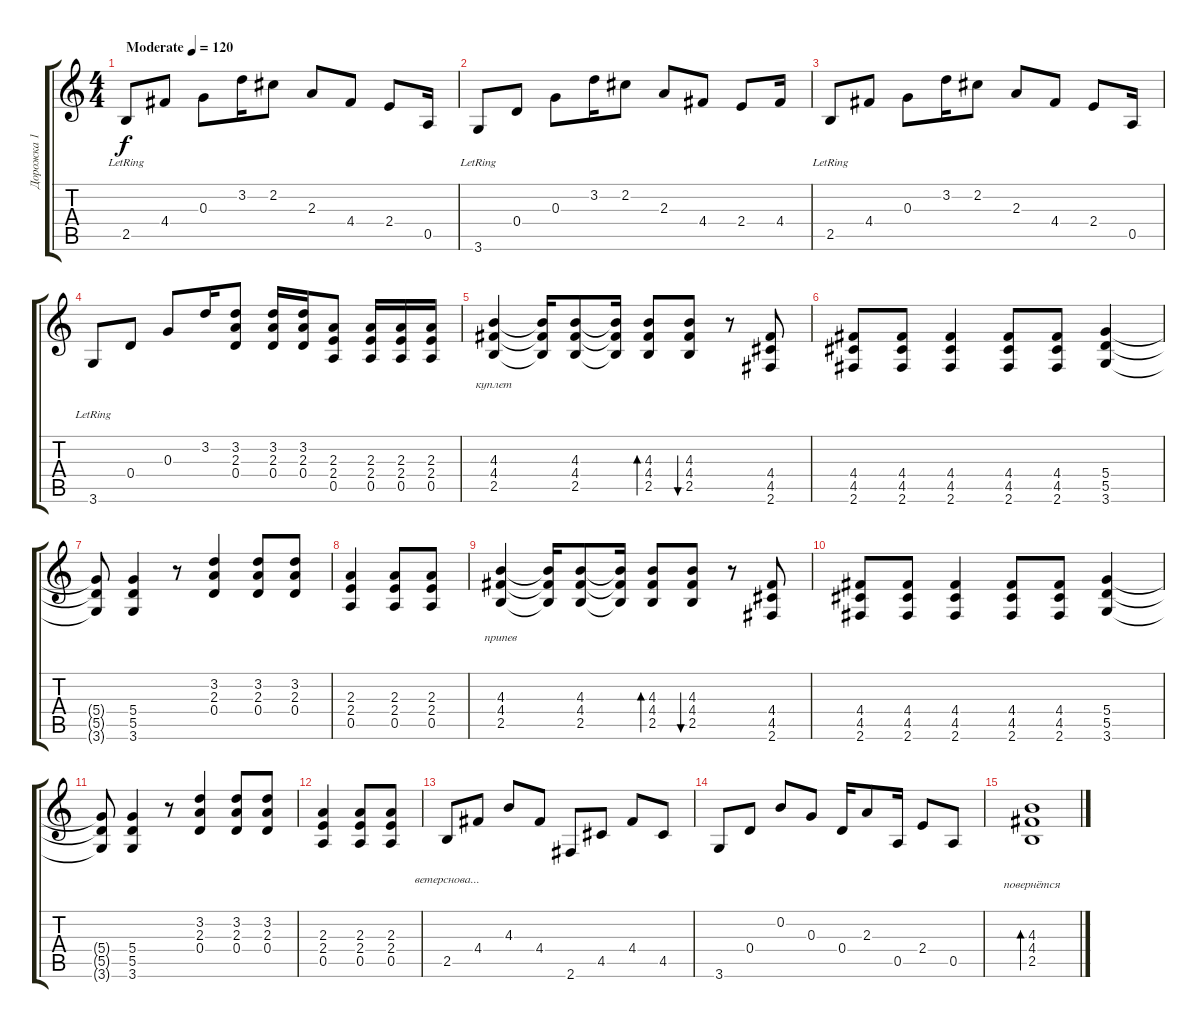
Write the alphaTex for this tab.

\track ("Дорожка 1" "Дорожка 1") {instrument acousticguitarsteel}
\staff {score tabs}
\tuning (E4 B3 G3 D3 A2 E2) {hide}
\ts (4 4)
\tempo (120 "Moderate")
\clef g2
\ks c
2.5{lr}.8{dy f instrument acousticguitarsteel} 4.4.8 0.3.8 3.2.16 2.2.8 2.3.8 4.4.8 2.4.8 0.5.16 |
3.6{lr}.8 0.4.8 0.3.8 3.2.16 2.2.8 2.3.8 4.4.8 2.4.8 4.4.16 |
2.5{lr}.8 4.4.8 0.3.8 3.2.16 2.2.8 2.3.8 4.4.8 2.4.8 0.5.16 |
3.6{lr}.8 0.4.8 0.3.8 3.2.16 (3.2 2.3 0.4).8 (3.2 2.3 0.4).16 (3.2 2.3 0.4).16 (2.3 2.4 0.5).8 (2.3 2.4 0.5).16 (2.3 2.4 0.5).16 (2.3 2.4 0.5).16 |
(4.3 4.4 2.5).4{lyrics (0 "куплет") lyrics (1 "") lyrics (2 "") lyrics (3 "") lyrics (4 "")} (4.3{t} 4.4{t} 2.5{t}).16 (4.3 4.4 2.5).8 (4.3{t} 4.4{t} 2.5{t}).16 (4.3 4.4 2.5).8{bd 60} (4.3 4.4 2.5).8{bu 60} r.8 (4.4 4.5 2.6).8 |
(4.4 4.5 2.6).8 (4.4 4.5 2.6).8 (4.4 4.5 2.6).4 (4.4 4.5 2.6).8 (4.4 4.5 2.6).8 (5.4 5.5 3.6).4 |
(5.4{t} 5.5{t} 3.6{t}).8 (5.4 5.5 3.6).4 r.8 (3.2 2.3 0.4).4 (3.2 2.3 0.4).8 (3.2 2.3 0.4).8 |
(2.3 2.4 0.5).4 (2.3 2.4 0.5).8 (2.3 2.4 0.5).8 |
(4.3 4.4 2.5).4{lyrics (0 "") lyrics (1 "припев") lyrics (2 "") lyrics (3 "") lyrics (4 "")} (4.3{t} 4.4{t} 2.5{t}).16 (4.3 4.4 2.5).8 (4.3{t} 4.4{t} 2.5{t}).16 (4.3 4.4 2.5).8{bd 60} (4.3 4.4 2.5).8{bu 60} r.8 (4.4 4.5 2.6).8 |
(4.4 4.5 2.6).8 (4.4 4.5 2.6).8 (4.4 4.5 2.6).4 (4.4 4.5 2.6).8 (4.4 4.5 2.6).8 (5.4 5.5 3.6).4 |
(5.4{t} 5.5{t} 3.6{t}).8 (5.4 5.5 3.6).4 r.8 (3.2 2.3 0.4).4 (3.2 2.3 0.4).8 (3.2 2.3 0.4).8 |
(2.3 2.4 0.5).4 (2.3 2.4 0.5).8 (2.3 2.4 0.5).8 |
2.5.8{lyrics (0 "") lyrics (1 "") lyrics (2 "ветерснова...") lyrics (3 "") lyrics (4 "")} 4.4.8 4.3.8 4.4.8 2.6.8 4.5.8 4.4.8 4.5.8 |
3.6.8 0.4.8 0.2.8 0.3.8 0.4.16 2.3.8 0.5.16 2.4.8 0.5.8 |
(4.3 4.4 2.5).1{bd 30 lyrics (0 "") lyrics (1 "") lyrics (2 "") lyrics (3 "повернётся") lyrics (4 "")}
